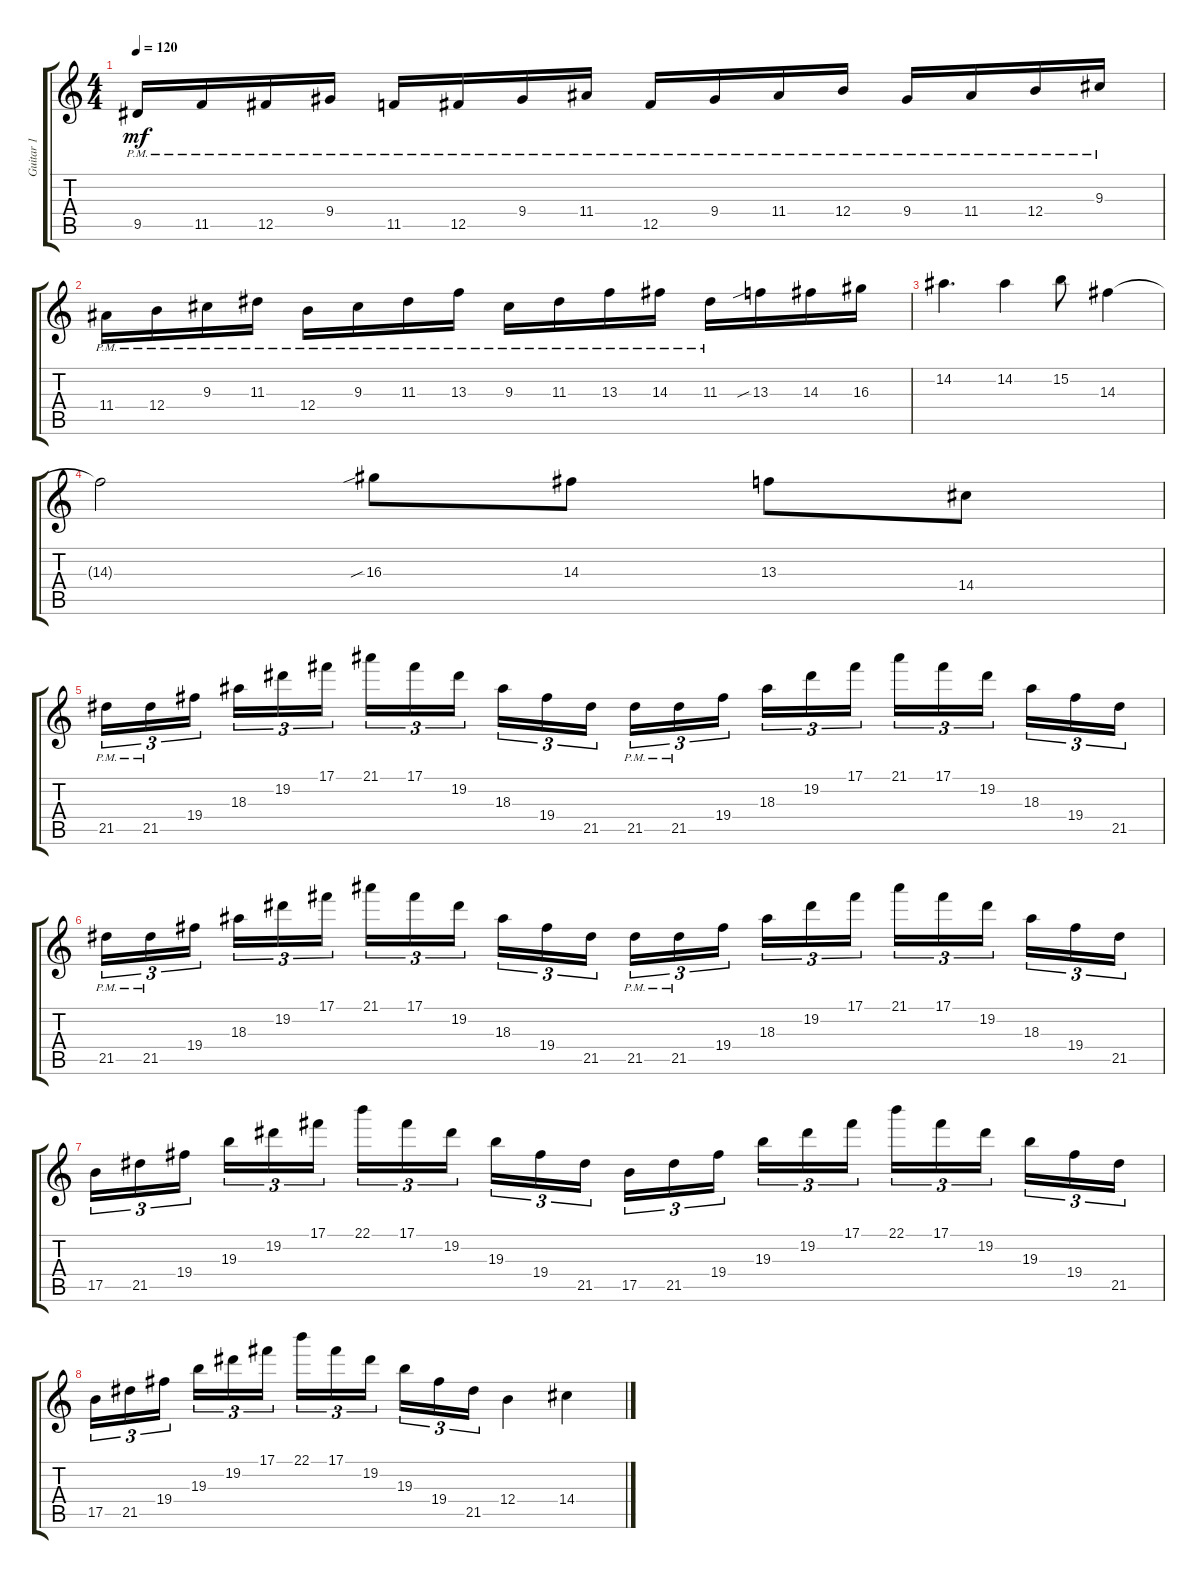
\track ("Guitar 1" "Guitar 1") {instrument distortionguitar}
\staff {score tabs}
\tuning (Db4 Ab3 E3 B2 Gb2 B1) {hide}
\ts (4 4)
\tempo 120
\clef g2
\ks c
9.5{pm}.16{dy mf} 11.5{pm}.16 12.5{pm}.16 9.4{pm}.16 11.5{pm}.16 12.5{pm}.16 9.4{pm}.16 11.4{pm}.16 12.5{pm}.16 9.4{pm}.16 11.4{pm}.16 12.4{pm}.16 9.4{pm}.16 11.4{pm}.16 12.4{pm}.16 9.3{pm}.16 |
11.4{pm}.16 12.4{pm}.16 9.3{pm}.16 11.3{pm}.16 12.4{pm}.16 9.3{pm}.16 11.3{pm}.16 13.3{pm}.16 9.3{pm}.16 11.3{pm}.16 13.3{pm}.16 14.3{pm}.16 11.3{pm}.16 13.3{sib}.16 14.3.16 16.3.16 |
14.2.4{d} 14.2.4 15.2.8 14.3.4 |
14.3{t}.2 16.3{sib}.8 14.3.8 13.3.8 14.4.8 |
21.5{pm}.16{tu (3 2)} 21.5{pm}.16{tu (3 2)} 19.4.16{tu (3 2) beam splitsecondary} 18.3.16{tu (3 2)} 19.2.16{tu (3 2)} 17.1.16{tu (3 2)} 21.1.16{tu (3 2)} 17.1.16{tu (3 2)} 19.2.16{tu (3 2) beam splitsecondary} 18.3.16{tu (3 2)} 19.4.16{tu (3 2)} 21.5.16{tu (3 2)} 21.5{pm}.16{tu (3 2)} 21.5{pm}.16{tu (3 2)} 19.4.16{tu (3 2) beam splitsecondary} 18.3.16{tu (3 2)} 19.2.16{tu (3 2)} 17.1.16{tu (3 2)} 21.1.16{tu (3 2)} 17.1.16{tu (3 2)} 19.2.16{tu (3 2) beam splitsecondary} 18.3.16{tu (3 2)} 19.4.16{tu (3 2)} 21.5.16{tu (3 2)} |
21.5{pm}.16{tu (3 2)} 21.5{pm}.16{tu (3 2)} 19.4.16{tu (3 2) beam splitsecondary} 18.3.16{tu (3 2)} 19.2.16{tu (3 2)} 17.1.16{tu (3 2)} 21.1.16{tu (3 2)} 17.1.16{tu (3 2)} 19.2.16{tu (3 2) beam splitsecondary} 18.3.16{tu (3 2)} 19.4.16{tu (3 2)} 21.5.16{tu (3 2)} 21.5{pm}.16{tu (3 2)} 21.5{pm}.16{tu (3 2)} 19.4.16{tu (3 2) beam splitsecondary} 18.3.16{tu (3 2)} 19.2.16{tu (3 2)} 17.1.16{tu (3 2)} 21.1.16{tu (3 2)} 17.1.16{tu (3 2)} 19.2.16{tu (3 2) beam splitsecondary} 18.3.16{tu (3 2)} 19.4.16{tu (3 2)} 21.5.16{tu (3 2)} |
17.5.16{tu (3 2)} 21.5.16{tu (3 2)} 19.4.16{tu (3 2) beam splitsecondary} 19.3.16{tu (3 2)} 19.2.16{tu (3 2)} 17.1.16{tu (3 2)} 22.1.16{tu (3 2)} 17.1.16{tu (3 2)} 19.2.16{tu (3 2) beam splitsecondary} 19.3.16{tu (3 2)} 19.4.16{tu (3 2)} 21.5.16{tu (3 2)} 17.5.16{tu (3 2)} 21.5.16{tu (3 2)} 19.4.16{tu (3 2) beam splitsecondary} 19.3.16{tu (3 2)} 19.2.16{tu (3 2)} 17.1.16{tu (3 2)} 22.1.16{tu (3 2)} 17.1.16{tu (3 2)} 19.2.16{tu (3 2) beam splitsecondary} 19.3.16{tu (3 2)} 19.4.16{tu (3 2)} 21.5.16{tu (3 2)} |
17.5.16{tu (3 2)} 21.5.16{tu (3 2)} 19.4.16{tu (3 2) beam splitsecondary} 19.3.16{tu (3 2)} 19.2.16{tu (3 2)} 17.1.16{tu (3 2)} 22.1.16{tu (3 2)} 17.1.16{tu (3 2)} 19.2.16{tu (3 2) beam splitsecondary} 19.3.16{tu (3 2)} 19.4.16{tu (3 2)} 21.5.16{tu (3 2)} 12.4.4 14.4.4
